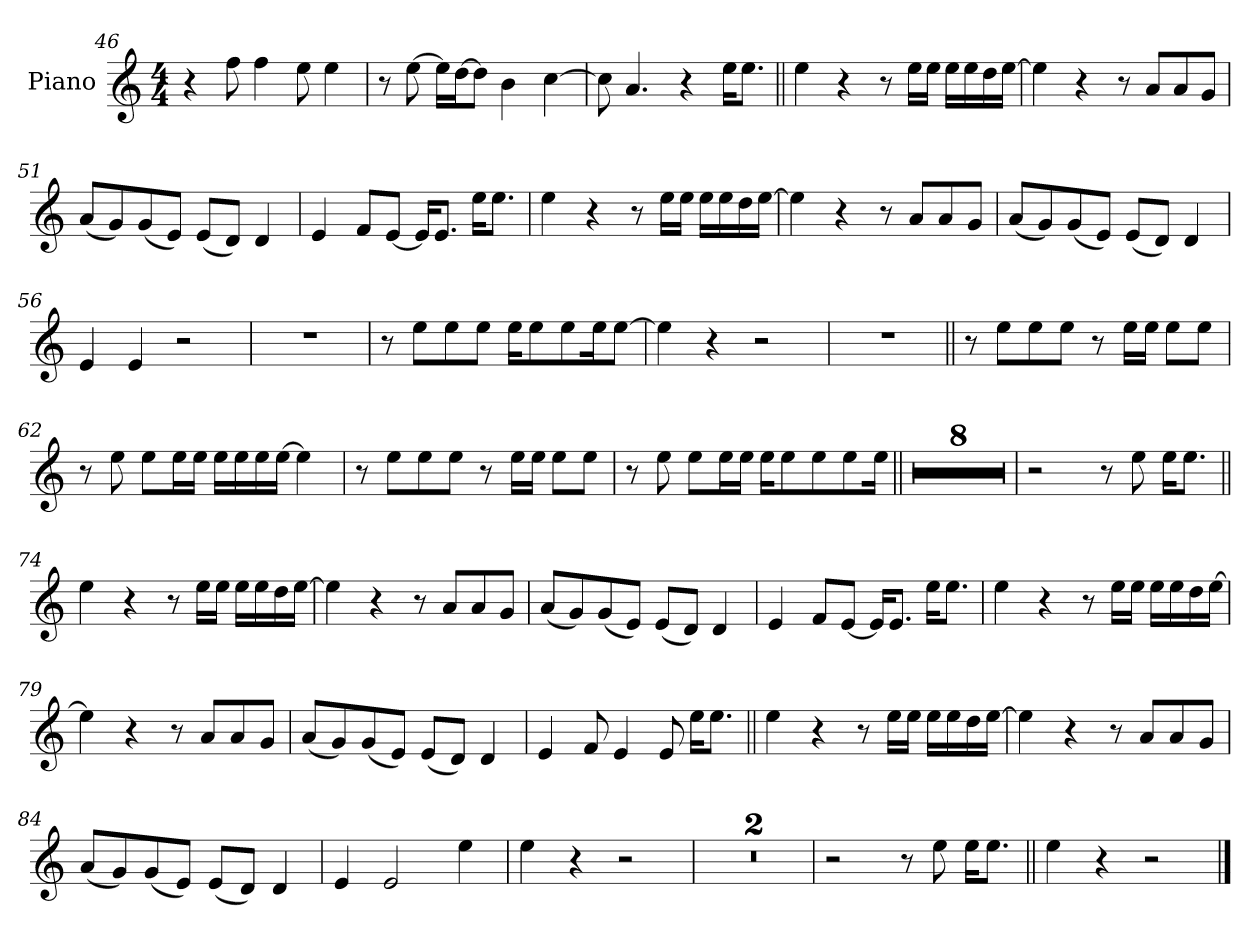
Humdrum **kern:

**kern
*part1
*staff1
*I"Piano
*I'Pno.
*clefG2
*k[]
*M4/4
=46
4r
8ff
4ff
8ee
4ee
=47
8r
[8ee
16eeLL]
[16ddJ
8ddJ]
4b
[4cc
=48
8cc]
4.a
4r
16ee!KL
8.ee!J
=49||
4ee!
4r
8r
16ee!LL
16ee!JJ
16ee!LL
16ee!
16dd!
[16ee!JJ
=50
4ee!]
4r
8r
8aL
8a
8gJ
=51
(8aL
8g)
(8g
8eJ)
(8eL
8dJ)
4d
=52
4e
8fL
[8eJ
16eKL]
8.eJ
16ee!KL
8.ee!J
=53
4ee!
4r
8r
16ee!LL
16ee!JJ
16ee!LL
16ee!
16dd!
[16ee!JJ
=54
4ee!]
4r
8r
8aL
8a
8gJ
=55
(8aL
8g)
(8g
8eJ)
(8eL
8dJ)
4d
=56
4e
4e
2r
=57
1r
=58
8r
8ee!L
8ee!
8ee!J
16ee!KL
8ee!
8ee!
16ee!K
[8ee!J
=59
4ee!]
4r
2r
=60
1r
=61||
8r
8ee!L
8ee!
8ee!J
8r
16ee!LL
16ee!JJ
8ee!L
8ee!J
=62
8r
8ee!
8ee!L
16ee!L
16ee!JJ
16ee!LL
16ee!
16ee!
[16ee!JJ
4ee!]
=63
8r
8ee!L
8ee!
8ee!J
8r
16ee!LL
16ee!JJ
8ee!L
8ee!J
=64
8r
8ee!
8ee!L
16ee!L
16ee!JJ
16ee!KL
8ee!
8ee!
8ee!
16ee!Jk
=65||
1r
=66
1r
=67
1r
=68
1r
=69
1r
=70
1r
=71
1r
=72
1r
=73
2r
8r
8ee!
16ee!KL
8.ee!J
=74||
4ee!
4r
8r
16ee!LL
16ee!JJ
16ee!LL
16ee!
16dd!
[16ee!JJ
=75
4ee!]
4r
8r
8aL
8a
8gJ
=76
(8aL
8g)
(8g
8eJ)
(8eL
8dJ)
4d
=77
4e
8fL
[8eJ
16eKL]
8.eJ
16ee!KL
8.ee!J
=78
4ee!
4r
8r
16ee!LL
16ee!JJ
16ee!LL
16ee!
16dd!
[16ee!JJ
=79
4ee!]
4r
8r
8aL
8a
8gJ
=80
(8aL
8g)
(8g
8eJ)
(8eL
8dJ)
4d
=81
4e
8f
4e
8e
16ee!KL
8.ee!J
=82||
4ee!
4r
8r
16ee!LL
16ee!JJ
16ee!LL
16ee!
16dd!
[16ee!JJ
=83
4ee!]
4r
8r
8aL
8a
8gJ
=84
(8aL
8g)
(8g
8eJ)
(8eL
8dJ)
4d
=85
4e
2e
4ee!
=86
4ee!
4r
2r
=87
1r
=88
1r
=89
2r
8r
8ee!
16ee!KL
8.ee!J
=90||
4ee!
4r
2r
==
*-
